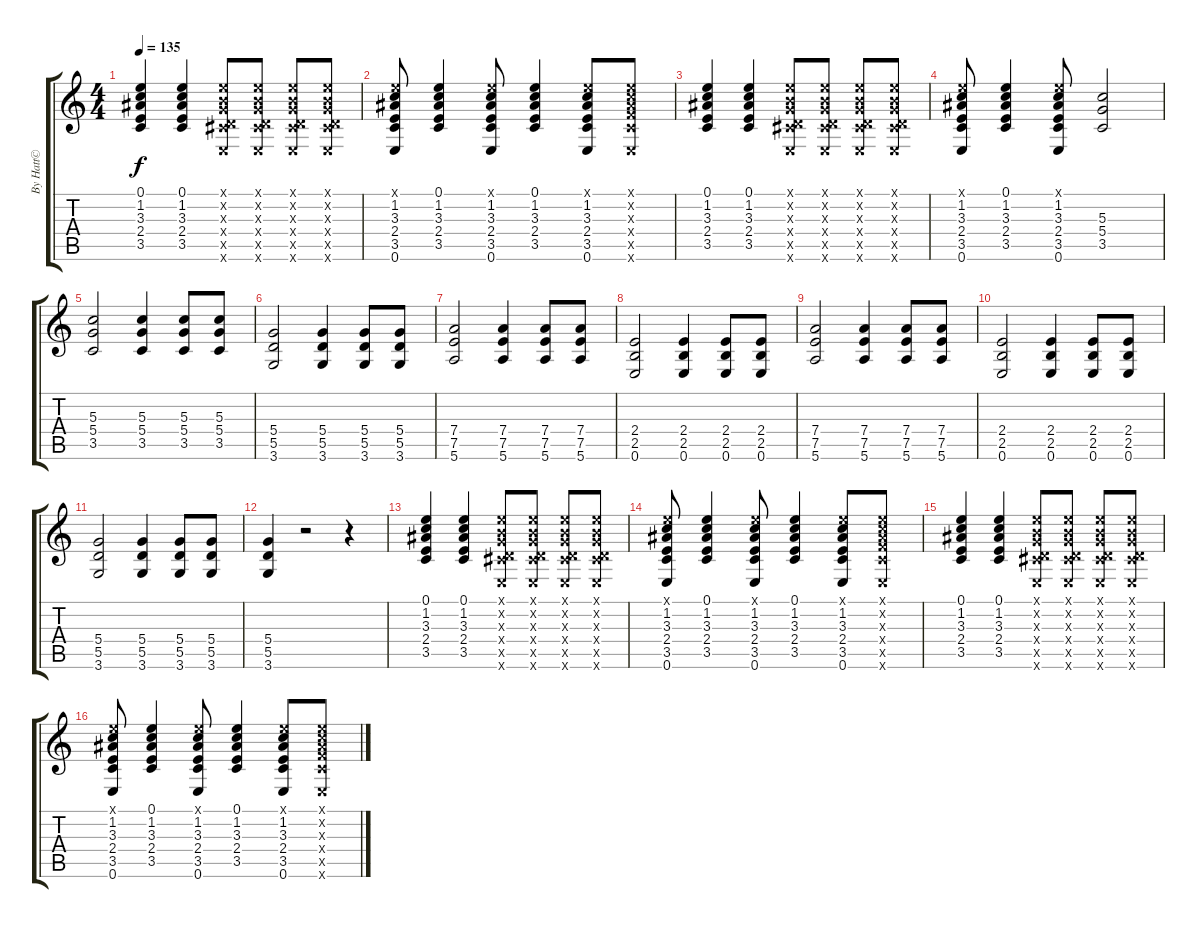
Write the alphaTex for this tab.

\track ("By Hatt©" "By Hatt©") {instrument electricguitarclean}
\staff {score tabs}
\tuning (E4 B3 G3 D3 A2 E2) {hide}
\ts (4 4)
\tempo 135
\clef g2
\ks c
(0.1 1.2 3.3 2.4 3.5).4{dy f} (0.1 1.2 3.3 2.4 3.5).4 (0.1{x} 0.2{x} 0.3{x} 0.4{x} 4.5{x} 0.6{x}).8 (0.1{x} 0.2{x} 0.3{x} 0.4{x} 4.5{x} 0.6{x}).8 (0.1{x} 0.2{x} 0.3{x} 0.4{x} 4.5{x} 0.6{x}).8 (0.1{x} 0.2{x} 0.3{x} 0.4{x} 4.5{x} 0.6{x}).8 |
(0.1{x} 1.2 3.3 2.4 3.5 0.6).8 (0.1 1.2 3.3 2.4 3.5).4 (0.1{x} 1.2 3.3 2.4 3.5 0.6).8 (0.1 1.2 3.3 2.4 3.5).4 (0.1{x} 1.2 3.3 2.4 3.5 0.6).8 (0.1{x} 1.2{x} 3.3{x} 3.4{x} 3.5{x} 0.6{x}).8 |
(0.1 1.2 3.3 2.4 3.5).4 (0.1 1.2 3.3 2.4 3.5).4 (0.1{x} 0.2{x} 0.3{x} 0.4{x} 4.5{x} 0.6{x}).8 (0.1{x} 0.2{x} 0.3{x} 0.4{x} 4.5{x} 0.6{x}).8 (0.1{x} 0.2{x} 0.3{x} 0.4{x} 4.5{x} 0.6{x}).8 (0.1{x} 0.2{x} 0.3{x} 0.4{x} 4.5{x} 0.6{x}).8 |
(0.1{x} 1.2 3.3 2.4 3.5 0.6).8 (0.1 1.2 3.3 2.4 3.5).4 (0.1{x} 1.2 3.3 2.4 3.5 0.6).8 (5.3 5.4 3.5).2 |
(5.3 5.4 3.5).2 (5.3 5.4 3.5).4 (5.3 5.4 3.5).8 (5.3 5.4 3.5).8 |
(5.4 5.5 3.6).2 (5.4 5.5 3.6).4 (5.4 5.5 3.6).8 (5.4 5.5 3.6).8 |
(7.4 7.5 5.6).2 (7.4 7.5 5.6).4 (7.4 7.5 5.6).8 (7.4 7.5 5.6).8 |
(2.4 2.5 0.6).2 (2.4 2.5 0.6).4 (2.4 2.5 0.6).8 (2.4 2.5 0.6).8 |
(7.4 7.5 5.6).2 (7.4 7.5 5.6).4 (7.4 7.5 5.6).8 (7.4 7.5 5.6).8 |
(2.4 2.5 0.6).2 (2.4 2.5 0.6).4 (2.4 2.5 0.6).8 (2.4 2.5 0.6).8 |
(5.4 5.5 3.6).2 (5.4 5.5 3.6).4 (5.4 5.5 3.6).8 (5.4 5.5 3.6).8 |
(5.4 5.5 3.6).4 r.2 r.4 |
(0.1 1.2 3.3 2.4 3.5).4 (0.1 1.2 3.3 2.4 3.5).4 (0.1{x} 0.2{x} 0.3{x} 0.4{x} 4.5{x} 0.6{x}).8 (0.1{x} 0.2{x} 0.3{x} 0.4{x} 4.5{x} 0.6{x}).8 (0.1{x} 0.2{x} 0.3{x} 0.4{x} 4.5{x} 0.6{x}).8 (0.1{x} 0.2{x} 0.3{x} 0.4{x} 4.5{x} 0.6{x}).8 |
(0.1{x} 1.2 3.3 2.4 3.5 0.6).8 (0.1 1.2 3.3 2.4 3.5).4 (0.1{x} 1.2 3.3 2.4 3.5 0.6).8 (0.1 1.2 3.3 2.4 3.5).4 (0.1{x} 1.2 3.3 2.4 3.5 0.6).8 (0.1{x} 1.2{x} 3.3{x} 3.4{x} 3.5{x} 0.6{x}).8 |
(0.1 1.2 3.3 2.4 3.5).4 (0.1 1.2 3.3 2.4 3.5).4 (0.1{x} 0.2{x} 0.3{x} 0.4{x} 4.5{x} 0.6{x}).8 (0.1{x} 0.2{x} 0.3{x} 0.4{x} 4.5{x} 0.6{x}).8 (0.1{x} 0.2{x} 0.3{x} 0.4{x} 4.5{x} 0.6{x}).8 (0.1{x} 0.2{x} 0.3{x} 0.4{x} 4.5{x} 0.6{x}).8 |
(0.1{x} 1.2 3.3 2.4 3.5 0.6).8 (0.1 1.2 3.3 2.4 3.5).4 (0.1{x} 1.2 3.3 2.4 3.5 0.6).8 (0.1 1.2 3.3 2.4 3.5).4 (0.1{x} 1.2 3.3 2.4 3.5 0.6).8 (0.1{x} 1.2{x} 3.3{x} 3.4{x} 3.5{x} 0.6{x}).8
